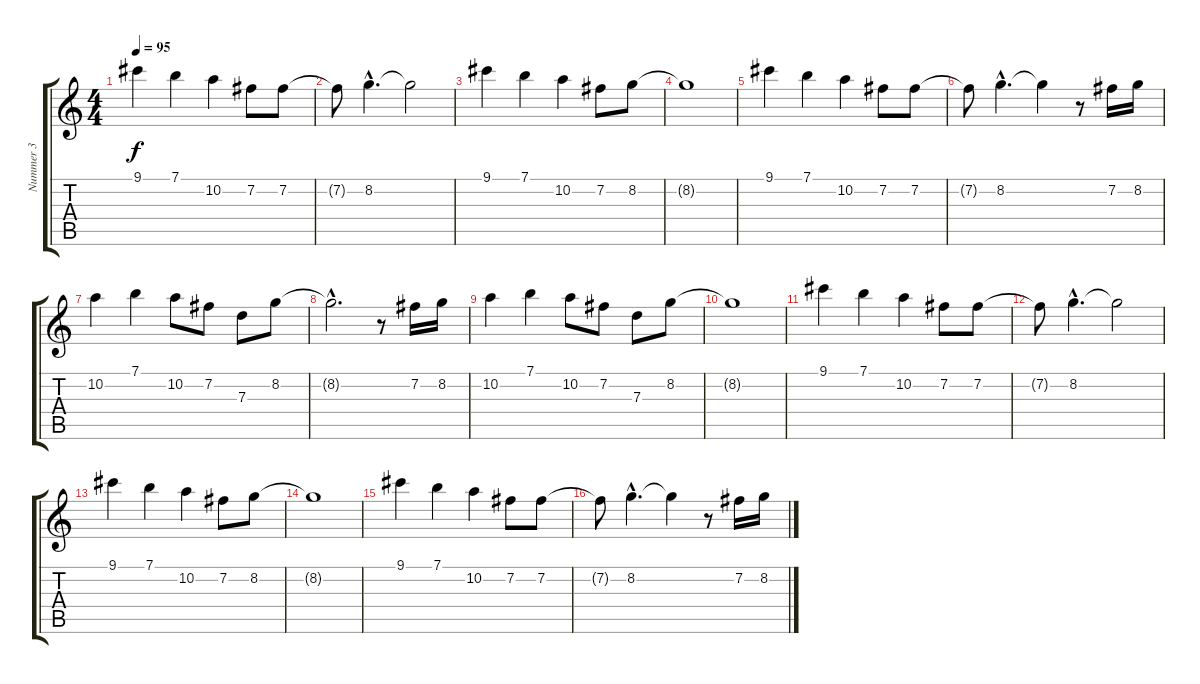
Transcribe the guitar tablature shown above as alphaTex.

\track ("Nummer 3" "Nummer 3") {instrument electricguitarclean}
\staff {score tabs}
\tuning (E4 B3 G3 D3 A2 E2) {hide}
\ts (4 4)
\tempo 95
\clef g2
\ks c
9.1.4{dy f} 7.1.4 10.2.4 7.2.8 7.2.8 |
7.2{t}.8 8.2{hac}.4{d} 8.2{t}.2 |
9.1.4 7.1.4 10.2.4 7.2.8 8.2.8 |
8.2{t}.1 |
9.1.4 7.1.4 10.2.4 7.2.8 7.2.8 |
7.2{t}.8 8.2{hac}.4{d} 8.2{t}.4 r.8 7.2.16 8.2.16 |
10.2.4 7.1.4 10.2.8 7.2.8 7.3.8 8.2.8 |
8.2{hac t}.2{d} r.8 7.2.16 8.2.16 |
10.2.4 7.1.4 10.2.8 7.2.8 7.3.8 8.2.8 |
8.2{t}.1 |
9.1.4 7.1.4 10.2.4 7.2.8 7.2.8 |
7.2{t}.8 8.2{hac}.4{d} 8.2{t}.2 |
9.1.4 7.1.4 10.2.4 7.2.8 8.2.8 |
8.2{t}.1 |
9.1.4 7.1.4 10.2.4 7.2.8 7.2.8 |
7.2{t}.8 8.2{hac}.4{d} 8.2{t}.4 r.8 7.2.16 8.2.16
